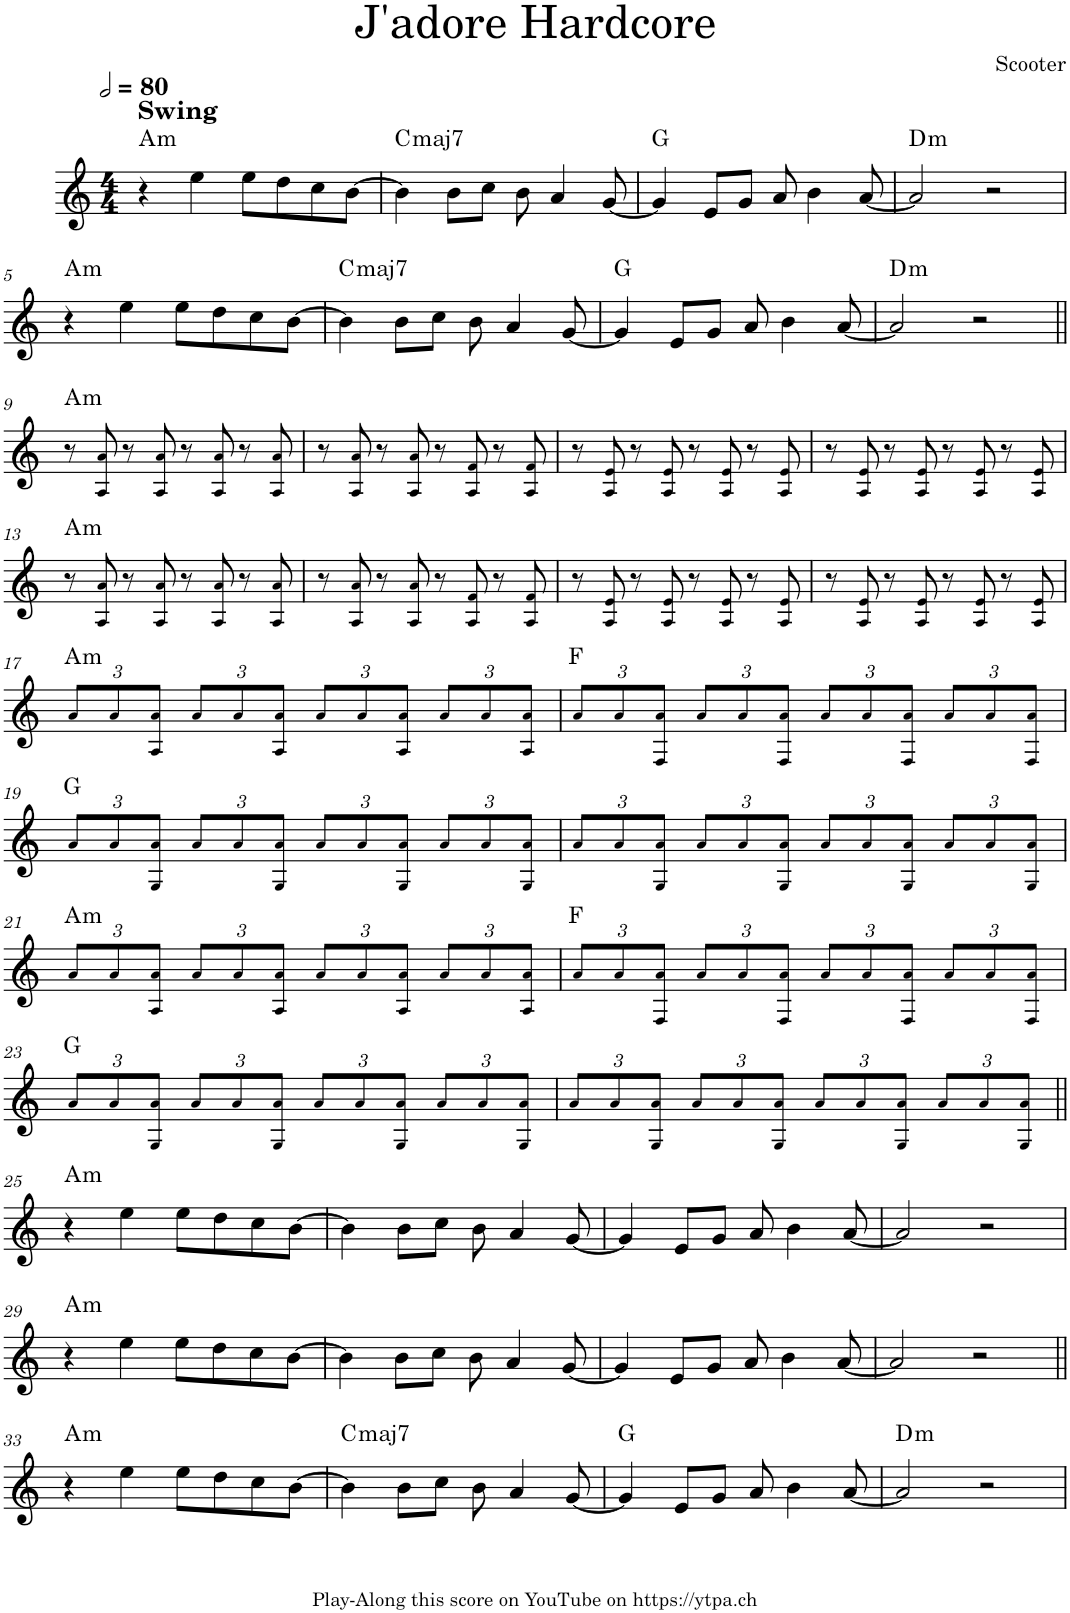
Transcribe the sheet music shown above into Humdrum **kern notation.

**kern	**harte
*part1	*part1
*staff1	*
*I"Piano	*
*I'Pno.	*
*clefG2	*
*k[]	*
*M4/4	*
*MM160	*
=1	=1
!LO:TX:a:B:t=Swing	!LO:H:kt=m
4r	A:min
4ee\	.
8ee\L	.
8dd\	.
8cc\	.
[8b\J	.
=2	=2
!	!LO:H:kt=maj7
4b\]	C:maj7
8b\L	.
8cc\J	.
8b\	.
4a/	.
[8g/	.
=3	=3
4g/]	G:maj
8e/L	.
8g/J	.
8a/	.
4b\	.
[8a/	.
=4	=4
!	!LO:H:kt=m
2a/]	D:min
2r	.
!!LO:LB:g=z
=5	=5
!	!LO:H:kt=m
4r	A:min
4ee\	.
8ee\L	.
8dd\	.
8cc\	.
[8b\J	.
=6	=6
!	!LO:H:kt=maj7
4b\]	C:maj7
8b\L	.
8cc\J	.
8b\	.
4a/	.
[8g/	.
=7	=7
4g/]	G:maj
8e/L	.
8g/J	.
8a/	.
4b\	.
[8a/	.
=8	=8
!	!LO:H:kt=m
2a/]	D:min
2r	.
!!LO:LB:g=z
=9||	=9||
!	!LO:H:kt=m
8r	A:min
8A!/ 8a!/	.
8r	.
8A!/ 8a!/	.
8r	.
8A!/ 8a!/	.
8r	.
8A!/ 8a!/	.
=10	=10
8r	.
8A!/ 8a!/	.
8r	.
8A!/ 8a!/	.
8r	.
8A!/ 8f!/	.
8r	.
8A!/ 8f!/	.
=11	=11
8r	.
8A!/ 8e!/	.
8r	.
8A!/ 8e!/	.
8r	.
8A!/ 8e!/	.
8r	.
8A!/ 8e!/	.
=12	=12
8r	.
8A!/ 8e!/	.
8r	.
8A!/ 8e!/	.
8r	.
8A!/ 8e!/	.
8r	.
8A!/ 8e!/	.
!!LO:LB:g=z
=13	=13
!	!LO:H:kt=m
8r	A:min
8A!/ 8a!/	.
8r	.
8A!/ 8a!/	.
8r	.
8A!/ 8a!/	.
8r	.
8A!/ 8a!/	.
=14	=14
8r	.
8A!/ 8a!/	.
8r	.
8A!/ 8a!/	.
8r	.
8A!/ 8f!/	.
8r	.
8A!/ 8f!/	.
=15	=15
8r	.
8A!/ 8e!/	.
8r	.
8A!/ 8e!/	.
8r	.
8A!/ 8e!/	.
8r	.
8A!/ 8e!/	.
=16	=16
8r	.
8A!/ 8e!/	.
8r	.
8A!/ 8e!/	.
8r	.
8A!/ 8e!/	.
8r	.
8A!/ 8e!/	.
!!LO:LB:g=z
=17	=17
*Xbrackettup	*
!	!LO:H:kt=m
12a!/L	A:min
12a!/	.
12A!/ 12a!/J	.
12a!/L	.
12a!/	.
12A!/ 12a!/J	.
12a!/L	.
12a!/	.
12A!/ 12a!/J	.
12a!/L	.
12a!/	.
12A!/ 12a!/J	.
=18	=18
12a!/L	F:maj
12a!/	.
12F!/ 12a!/J	.
12a!/L	.
12a!/	.
12F!/ 12a!/J	.
12a!/L	.
12a!/	.
12F!/ 12a!/J	.
12a!/L	.
12a!/	.
12F!/ 12a!/J	.
!!LO:LB:g=z
=19	=19
12a!/L	G:maj
12a!/	.
12G!/ 12a!/J	.
12a!/L	.
12a!/	.
12G!/ 12a!/J	.
12a!/L	.
12a!/	.
12G!/ 12a!/J	.
12a!/L	.
12a!/	.
12G!/ 12a!/J	.
=20	=20
12a!/L	.
12a!/	.
12G!/ 12a!/J	.
12a!/L	.
12a!/	.
12G!/ 12a!/J	.
12a!/L	.
12a!/	.
12G!/ 12a!/J	.
12a!/L	.
12a!/	.
12G!/ 12a!/J	.
!!LO:LB:g=z
=21	=21
!	!LO:H:kt=m
12a!/L	A:min
12a!/	.
12A!/ 12a!/J	.
12a!/L	.
12a!/	.
12A!/ 12a!/J	.
12a!/L	.
12a!/	.
12A!/ 12a!/J	.
12a!/L	.
12a!/	.
12A!/ 12a!/J	.
=22	=22
12a!/L	F:maj
12a!/	.
12F!/ 12a!/J	.
12a!/L	.
12a!/	.
12F!/ 12a!/J	.
12a!/L	.
12a!/	.
12F!/ 12a!/J	.
12a!/L	.
12a!/	.
12F!/ 12a!/J	.
!!LO:LB:g=z
=23	=23
12a!/L	G:maj
12a!/	.
12G!/ 12a!/J	.
12a!/L	.
12a!/	.
12G!/ 12a!/J	.
12a!/L	.
12a!/	.
12G!/ 12a!/J	.
12a!/L	.
12a!/	.
12G!/ 12a!/J	.
=24	=24
12a!/L	.
12a!/	.
12G!/ 12a!/J	.
12a!/L	.
12a!/	.
12G!/ 12a!/J	.
12a!/L	.
12a!/	.
12G!/ 12a!/J	.
12a!/L	.
12a!/	.
12G!/ 12a!/J	.
!!LO:LB:g=z
=25||	=25||
!	!LO:H:kt=m
4r	A:min
4ee\	.
8ee\L	.
8dd\	.
8cc\	.
[8b\J	.
=26	=26
4b\]	.
8b\L	.
8cc\J	.
8b\	.
4a/	.
[8g/	.
=27	=27
4g/]	.
8e/L	.
8g/J	.
8a/	.
4b\	.
[8a/	.
=28	=28
2a/]	.
2r	.
!!LO:LB:g=z
=29	=29
!	!LO:H:kt=m
4r	A:min
4ee\	.
8ee\L	.
8dd\	.
8cc\	.
[8b\J	.
=30	=30
4b\]	.
8b\L	.
8cc\J	.
8b\	.
4a/	.
[8g/	.
=31	=31
4g/]	.
8e/L	.
8g/J	.
8a/	.
4b\	.
[8a/	.
=32	=32
2a/]	.
2r	.
!!LO:LB:g=z
=33||	=33||
!	!LO:H:kt=m
4r	A:min
4ee\	.
8ee\L	.
8dd\	.
8cc\	.
[8b\J	.
=34	=34
!	!LO:H:kt=maj7
4b\]	C:maj7
8b\L	.
8cc\J	.
8b\	.
4a/	.
[8g/	.
=35	=35
4g/]	G:maj
8e/L	.
8g/J	.
8a/	.
4b\	.
[8a/	.
=36	=36
!	!LO:H:kt=m
2a/]	D:min
2r	.
=	=
*-	*-
